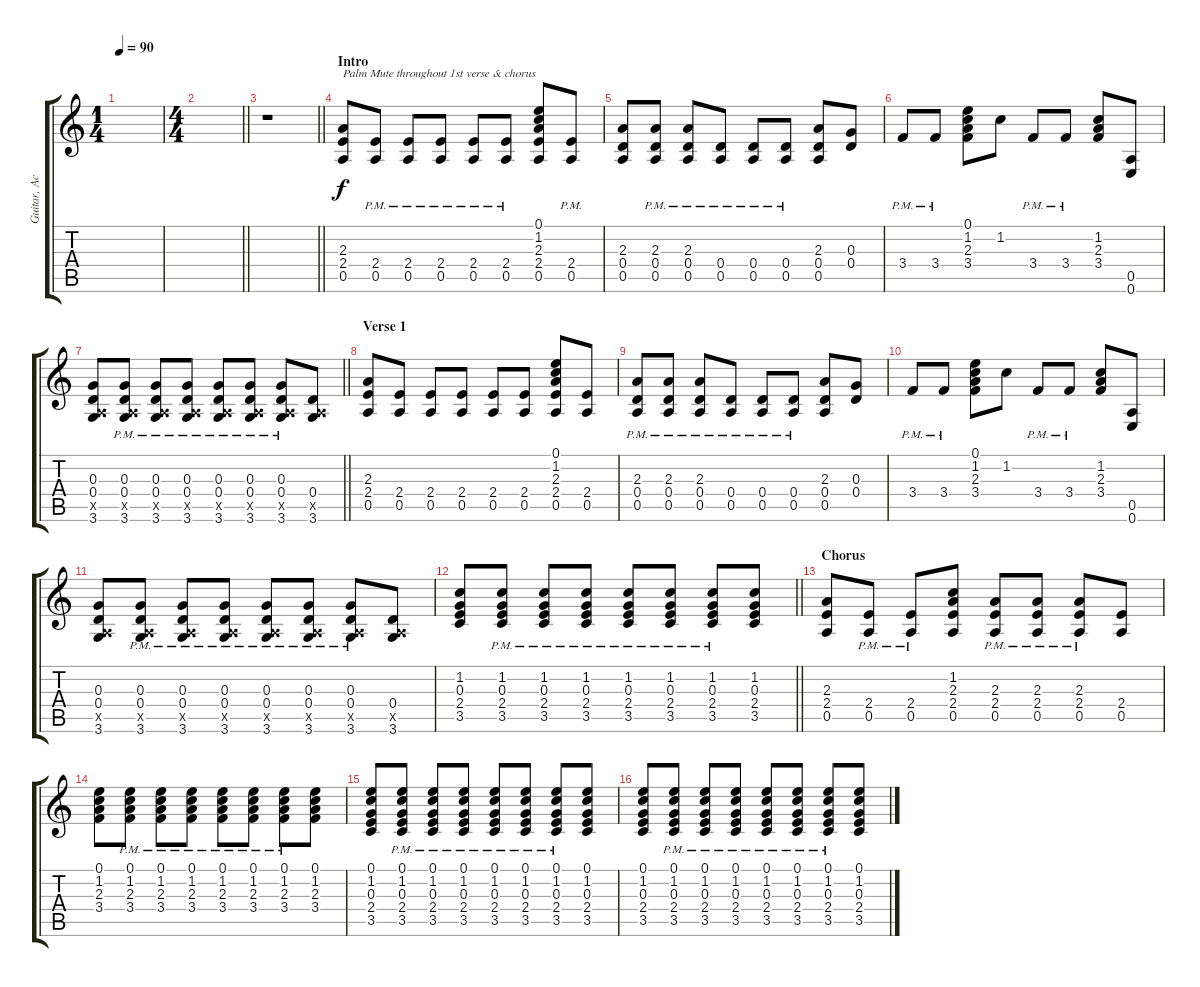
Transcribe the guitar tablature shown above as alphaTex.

\track ("Guitar, Acoustic" "Guitar, Ac") {instrument acousticguitarsteel}
\staff {score tabs}
\tuning (E4 B3 G3 D3 A2 E2) {hide}
\ts (1 4)
\tempo 90
\clef g2
\ks c
|
\ts (4 4)
\barLineRight lightlight
|
\barLineRight lightlight
r.1 |
\section ("" "Intro")
(2.3 2.4 0.5).8{txt "Palm Mute throughout 1st verse & chorus"} (2.4{pm} 0.5{pm}).8 (2.4{pm} 0.5{pm}).8 (2.4{pm} 0.5{pm}).8 (2.4{pm} 0.5{pm}).8 (2.4{pm} 0.5{pm}).8 (0.1 1.2 2.3 2.4 0.5).8 (2.4{pm} 0.5{pm}).8 |
(2.3 0.4 0.5).8 (2.3{pm} 0.4{pm} 0.5{pm}).8 (2.3{pm} 0.4{pm} 0.5{pm}).8 (0.4{pm} 0.5{pm}).8 (0.4{pm} 0.5{pm}).8 (0.4{pm} 0.5{pm}).8 (2.3 0.4 0.5).8 (0.3 0.4).8 |
3.4{pm}.8 3.4{pm}.8 (0.1 1.2 2.3 3.4).8 1.2.8 3.4{pm}.8 3.4{pm}.8 (1.2 2.3 3.4).8 (0.5 0.6).8 |
\barLineRight lightlight
(0.3 0.4 0.5{x} 3.6).8 (0.3{pm} 0.4{pm} 0.5{x} 3.6{pm}).8 (0.3{pm} 0.4{pm} 0.5{x} 3.6{pm}).8 (0.3{pm} 0.4{pm} 0.5{x} 3.6{pm}).8 (0.3{pm} 0.4{pm} 0.5{x} 3.6{pm}).8 (0.3{pm} 0.4{pm} 0.5{x} 3.6{pm}).8 (0.3{pm} 0.4{pm} 0.5{x} 3.6{pm}).8 (0.4 0.5{x} 3.6).8 |
\section ("" "Verse 1")
(2.3 2.4 0.5).8 (2.4 0.5).8 (2.4 0.5).8 (2.4 0.5).8 (2.4 0.5).8 (2.4 0.5).8 (0.1 1.2 2.3 2.4 0.5).8 (2.4 0.5).8 |
(2.3{pm} 0.4{pm} 0.5{pm}).8 (2.3{pm} 0.4{pm} 0.5{pm}).8 (2.3{pm} 0.4{pm} 0.5{pm}).8 (0.4{pm} 0.5{pm}).8 (0.4{pm} 0.5{pm}).8 (0.4{pm} 0.5{pm}).8 (2.3 0.4 0.5).8 (0.3 0.4).8 |
3.4{pm}.8 3.4{pm}.8 (0.1 1.2 2.3 3.4).8 1.2.8 3.4{pm}.8 3.4{pm}.8 (1.2 2.3 3.4).8 (0.5 0.6).8 |
(0.3 0.4 0.5{x} 3.6).8 (0.3{pm} 0.4{pm} 0.5{x} 3.6{pm}).8 (0.3{pm} 0.4{pm} 0.5{x} 3.6{pm}).8 (0.3{pm} 0.4{pm} 0.5{x} 3.6{pm}).8 (0.3{pm} 0.4{pm} 0.5{x} 3.6{pm}).8 (0.3{pm} 0.4{pm} 0.5{x} 3.6{pm}).8 (0.3{pm} 0.4{pm} 0.5{x} 3.6{pm}).8 (0.4 0.5{x} 3.6).8 |
\barLineRight lightlight
(1.2 0.3 2.4 3.5).8 (1.2{pm} 0.3{pm} 2.4{pm} 3.5{pm}).8 (1.2{pm} 0.3{pm} 2.4{pm} 3.5{pm}).8 (1.2{pm} 0.3{pm} 2.4{pm} 3.5{pm}).8 (1.2{pm} 0.3{pm} 2.4{pm} 3.5{pm}).8 (1.2{pm} 0.3{pm} 2.4{pm} 3.5{pm}).8 (1.2{pm} 0.3{pm} 2.4{pm} 3.5{pm}).8 (1.2 0.3 2.4 3.5).8 |
\section ("" "Chorus")
(2.3 2.4 0.5).8 (2.4{pm} 0.5{pm}).8 (2.4{pm} 0.5{pm}).8 (1.2 2.3 2.4 0.5).8 (2.3{pm} 2.4{pm} 0.5{pm}).8 (2.3{pm} 2.4{pm} 0.5{pm}).8 (2.3{pm} 2.4{pm} 0.5{pm}).8 (2.4 0.5).8 |
(0.1 1.2 2.3 3.4).8 (0.1{pm} 1.2{pm} 2.3{pm} 3.4{pm}).8 (0.1{pm} 1.2{pm} 2.3{pm} 3.4{pm}).8 (0.1{pm} 1.2{pm} 2.3{pm} 3.4{pm}).8 (0.1{pm} 1.2{pm} 2.3{pm} 3.4{pm}).8 (0.1{pm} 1.2{pm} 2.3{pm} 3.4{pm}).8 (0.1{pm} 1.2{pm} 2.3{pm} 3.4{pm}).8 (0.1 1.2 2.3 3.4).8 |
(0.1 1.2 0.3 2.4 3.5).8 (0.1{pm} 1.2{pm} 0.3{pm} 2.4{pm} 3.5{pm}).8 (0.1{pm} 1.2{pm} 0.3{pm} 2.4{pm} 3.5{pm}).8 (0.1{pm} 1.2{pm} 0.3{pm} 2.4{pm} 3.5{pm}).8 (0.1{pm} 1.2{pm} 0.3{pm} 2.4{pm} 3.5{pm}).8 (0.1{pm} 1.2{pm} 0.3{pm} 2.4{pm} 3.5{pm}).8 (0.1{pm} 1.2{pm} 0.3{pm} 2.4{pm} 3.5{pm}).8 (0.1 1.2 0.3 2.4 3.5).8 |
(0.1 1.2 0.3 2.4 3.5).8 (0.1{pm} 1.2{pm} 0.3{pm} 2.4{pm} 3.5{pm}).8 (0.1{pm} 1.2{pm} 0.3{pm} 2.4{pm} 3.5{pm}).8 (0.1{pm} 1.2{pm} 0.3{pm} 2.4{pm} 3.5{pm}).8 (0.1{pm} 1.2{pm} 0.3{pm} 2.4{pm} 3.5{pm}).8 (0.1{pm} 1.2{pm} 0.3{pm} 2.4{pm} 3.5{pm}).8 (0.1{pm} 1.2{pm} 0.3{pm} 2.4{pm} 3.5{pm}).8 (0.1 1.2 0.3 2.4 3.5).8
